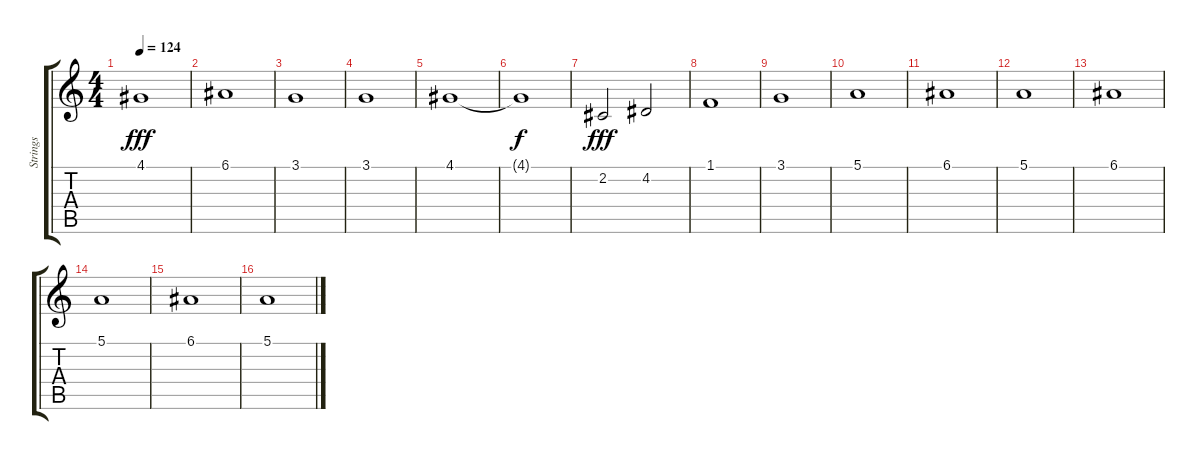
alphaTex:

\track ("Strings" "Strings") {instrument stringensemble2}
\staff {score tabs}
\tuning (E4 B3 G3 D3 A2 E2) {hide}
\ts (4 4)
\tempo 124
\clef g2
\ks c
4.1.1{dy fff} |
6.1.1 |
3.1.1 |
3.1.1 |
4.1.1 |
4.1{t}.1{dy f} |
2.2.2{dy fff} 4.2.2 |
1.1.1 |
3.1.1 |
5.1.1 |
6.1.1 |
5.1.1 |
6.1.1 |
5.1.1 |
6.1.1 |
5.1.1
